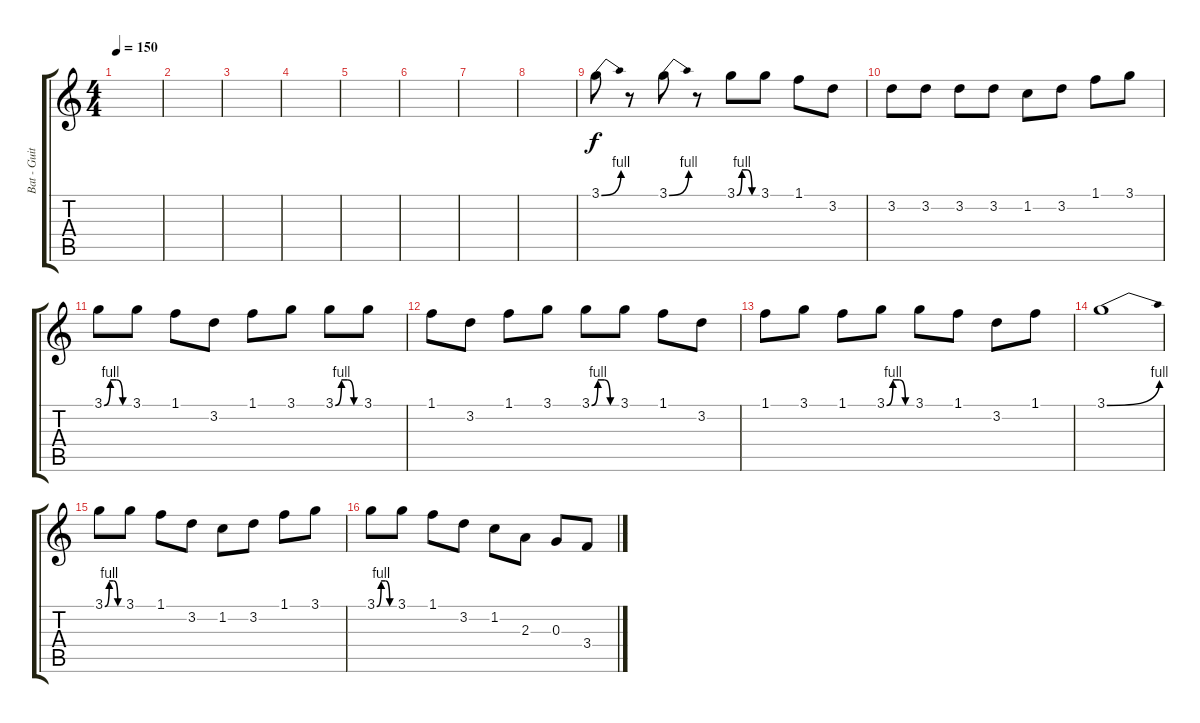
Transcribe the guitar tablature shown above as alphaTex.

\track ("Bat - Guitare Solo -" "Bat - Guit") {instrument distortionguitar}
\staff {score tabs}
\tuning (E4 B3 G3 D3 A2 E2) {hide}
\ts (4 4)
\tempo 150
\clef g2
\ks c
|
|
|
|
|
|
|
|
3.1{be (bend 0 0 60 4)}.8 r.8 3.1{be (bend 0 0 60 4)}.8 r.8 3.1{be (custom 0 0 15 4 30 4 45 0 60 0)}.8 3.1.8 1.1.8 3.2.8 |
3.2.8 3.2.8 3.2.8 3.2.8 1.2.8 3.2.8 1.1.8 3.1.8 |
3.1{be (custom 0 0 15 4 30 4 45 0 60 0)}.8 3.1.8 1.1.8 3.2.8 1.1.8 3.1.8 3.1{be (custom 0 0 15 4 30 4 45 0 60 0)}.8 3.1.8 |
1.1.8 3.2.8 1.1.8 3.1.8 3.1{be (custom 0 0 15 4 30 4 45 0 60 0)}.8 3.1.8 1.1.8 3.2.8 |
1.1.8 3.1.8 1.1.8 3.1{be (custom 0 0 15 4 30 4 45 0 60 0)}.8 3.1.8 1.1.8 3.2.8 1.1.8 |
3.1{be (bend 0 0 60 4)}.1 |
3.1{be (custom 0 0 15 4 30 4 45 0 60 0)}.8 3.1.8 1.1.8 3.2.8 1.2.8 3.2.8 1.1.8 3.1.8 |
3.1{be (custom 0 0 15 4 30 4 45 0 60 0)}.8 3.1.8 1.1.8 3.2.8 1.2.8 2.3.8 0.3.8 3.4.8
